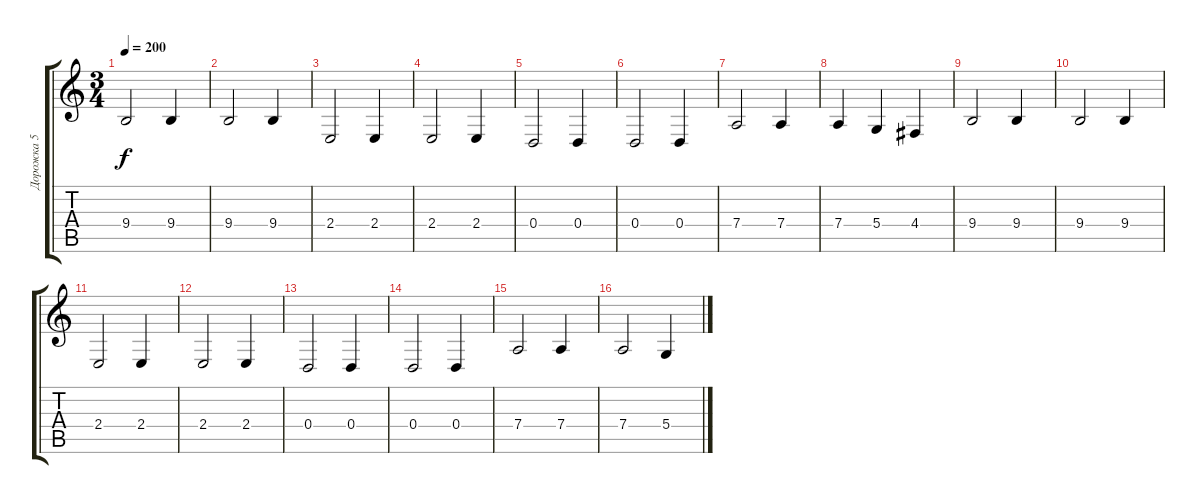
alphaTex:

\track ("Дорожка 5" "Дорожка 5") {instrument tuba}
\staff {score tabs}
\tuning (E4 B3 G3 D3 A2 E2) {hide}
\ts (3 4)
\tempo 200
\clef g2
\ks c
9.4.2{dy f} 9.4.4 |
9.4.2 9.4.4 |
2.4.2 2.4.4 |
2.4.2 2.4.4 |
0.4.2 0.4.4 |
0.4.2 0.4.4 |
7.4.2 7.4.4 |
7.4.4 5.4.4 4.4.4 |
9.4.2 9.4.4 |
9.4.2 9.4.4 |
2.4.2 2.4.4 |
2.4.2 2.4.4 |
0.4.2 0.4.4 |
0.4.2 0.4.4 |
7.4.2 7.4.4 |
7.4.2 5.4.4
